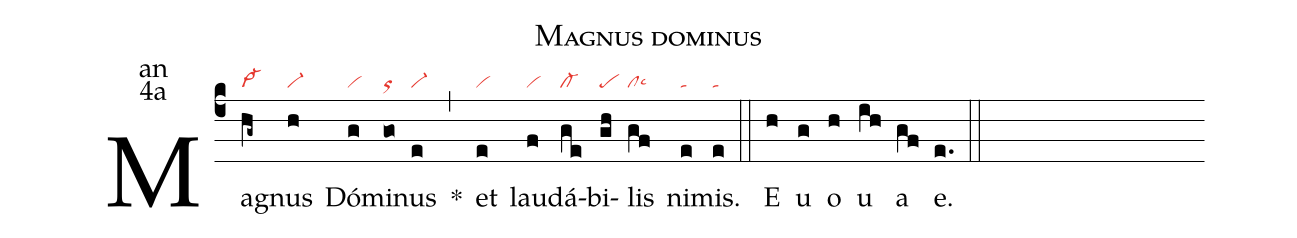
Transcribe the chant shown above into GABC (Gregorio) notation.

name:Magnus dominus;
office-part:an;
mode:4a;
nabc-lines:1;
%%
(c4) Mag(hg~|vi->)nus(h|vi-) Dó(g|vi)mi(go|or)nus(e|vi-) *(,) et(e|vi) lau(f|vi)dá(ge|cl-)bi(gh|pe)lis(gf|cllsc6) ni(e|ta)mis.(e|ta) (::)
<eu>E(h) u(g) o(h) u(ih) a(gf) e.</eu>(e.) (::)
